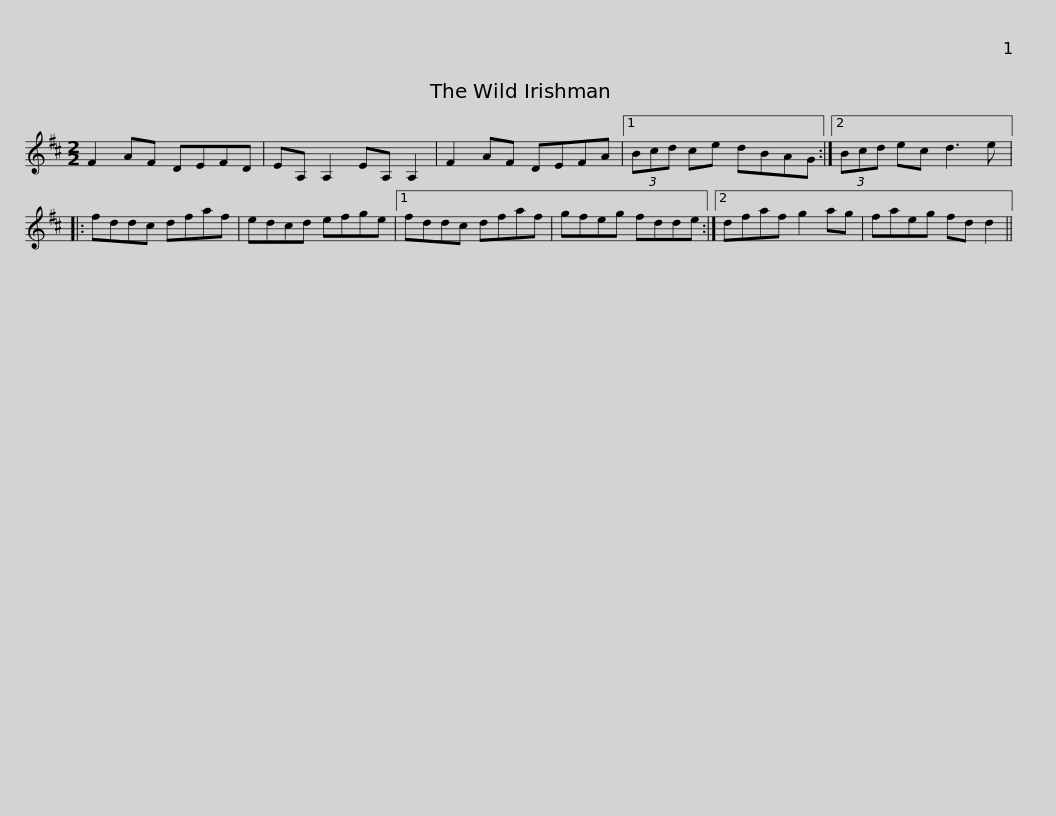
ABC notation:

X:1
L:1/8
M:2/2
I:linebreak $
K:D
V:1 treble
V:1
 F2 AF DEFD | EA, A,2 EA, A,2 | F2 AF DEFA |1 (3Bcd ce dBAG :|2 (3Bcd ec d3 e |:$ %5
 fddc dfaf | edcd efge |1 fddc dfaf | gfeg fdde :|2 dfaf g2 ag |$ %10
 faeg fd d2 || %11
